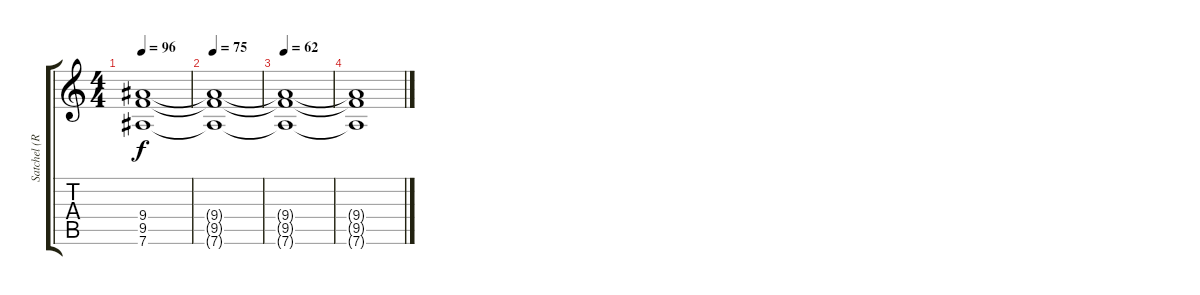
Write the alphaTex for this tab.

\track ("Satchel (Rhythm 2)" "Satchel (R") {instrument distortionguitar}
\staff {score tabs}
\tuning (Eb4 Bb3 Gb3 Db3 Ab2 Eb2) {hide}
\ts (4 4)
\tempo 96
\clef g2
\ks c
(9.4 9.5 7.6).1{dy f} |
\tempo 75
(9.4{t} 9.5{t} 7.6{t}).1 |
\tempo 62
(9.4{t} 9.5{t} 7.6{t}).1 |
(9.4{t} 9.5{t} 7.6{t}).1
